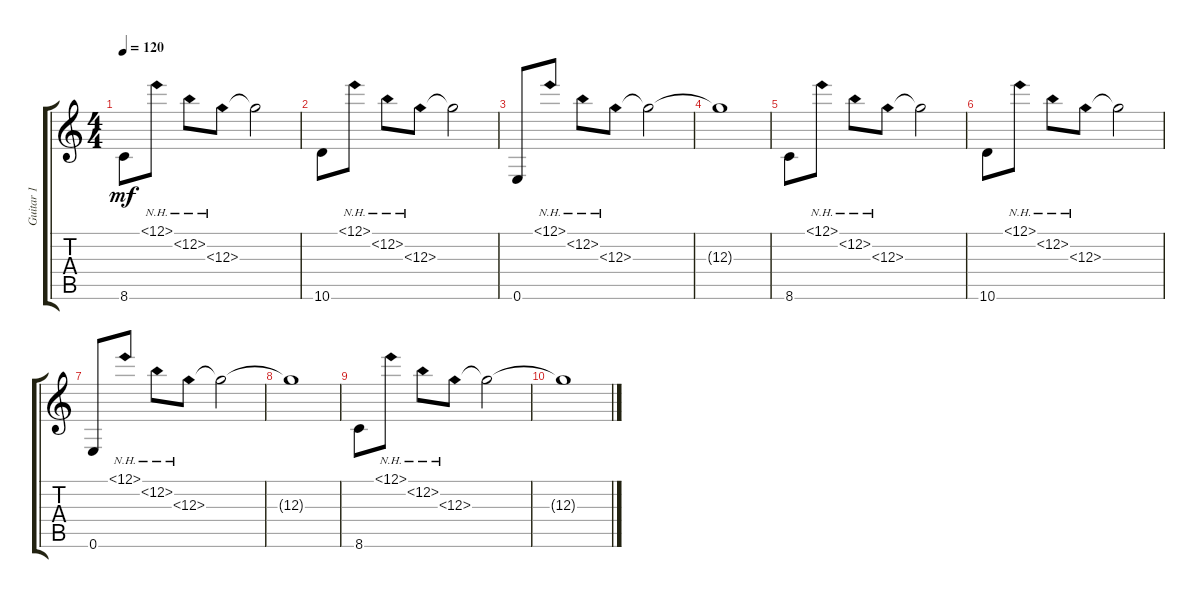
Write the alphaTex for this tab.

\track ("Guitar 1" "Guitar 1") {instrument acousticguitarnylon}
\staff {score tabs}
\tuning (E4 B3 G3 D3 A2 E2) {hide}
\ts (4 4)
\tempo 120
\clef g2
\ks c
8.6.8{dy mf} 12.1{nh}.8 12.2{nh}.8 12.3{nh}.8 12.3{t}.2 |
10.6.8 12.1{nh}.8 12.2{nh}.8 12.3{nh}.8 12.3{t}.2 |
0.6.8 12.1{nh}.8 12.2{nh}.8 12.3{nh}.8 12.3{t}.2 |
12.3{t}.1 |
8.6.8 12.1{nh}.8 12.2{nh}.8 12.3{nh}.8 12.3{t}.2 |
10.6.8 12.1{nh}.8 12.2{nh}.8 12.3{nh}.8 12.3{t}.2 |
0.6.8 12.1{nh}.8 12.2{nh}.8 12.3{nh}.8 12.3{t}.2 |
12.3{t}.1 |
8.6.8 12.1{nh}.8 12.2{nh}.8 12.3{nh}.8 12.3{t}.2 |
12.3{t}.1
